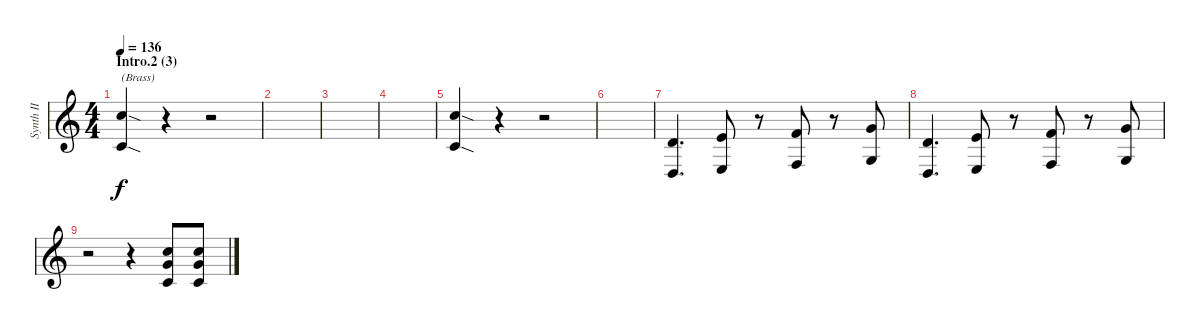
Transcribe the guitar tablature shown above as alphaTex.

\track ("Synth II" "Synth II") {instrument brasssection}
\staff {score}
\tuning (E4 B3 G3 D3 A2 D2) {hide}
\ts (4 4)
\section ("" "Intro.2 (3)")
\tempo 136
\clef g2
\ks c
(8.1{sod} 1.2{sod}).4{txt "(Brass)" dy f} r.4 r.2 |
|
|
|
(8.1{sod} 1.2{sod}).4 r.4 r.2 |
|
(3.2 0.4).4{d} (0.1 2.4).8 r.8 (1.1 3.4).8 r.8 (3.1 0.3).8 |
(3.2 0.4).4{d} (0.1 2.4).8 r.8 (1.1 3.4).8 r.8 (3.1 0.3).8 |
r.2 r.4 (8.1 8.2 5.3).8 (8.1 8.2 5.3).8
